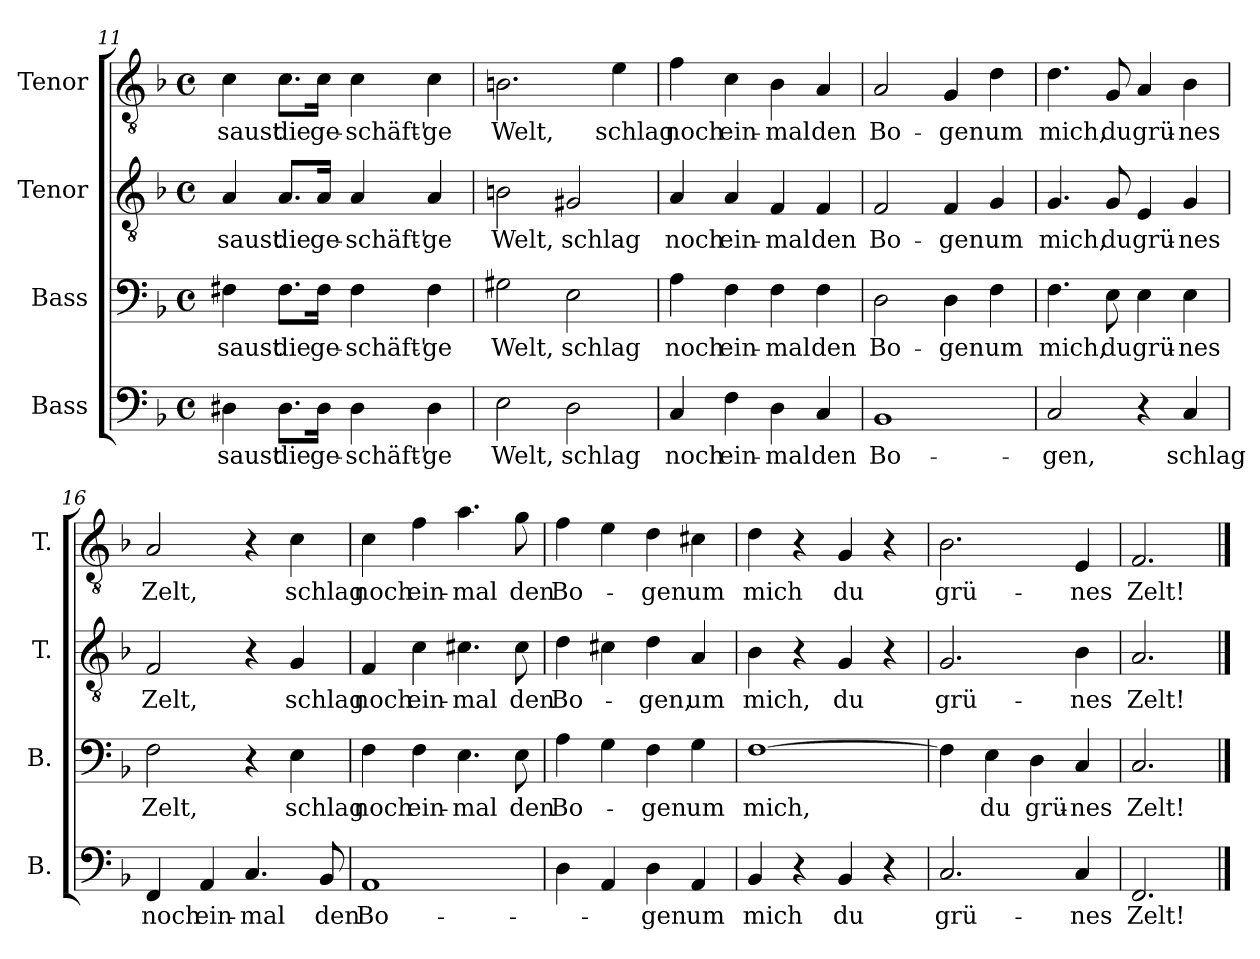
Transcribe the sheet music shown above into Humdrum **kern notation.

**kern	**text	**kern	**text	**kern	**text	**kern	**text
*part4	*part4	*part3	*part3	*part2	*part2	*part1	*part1
*staff4	*staff4	*staff3	*staff3	*staff2	*staff2	*staff1	*staff1
*I"Bass	*	*I"Bass	*	*I"Tenor	*	*I"Tenor	*
*I'B.	*	*I'B.	*	*I'T.	*	*I'T.	*
!!LO:PB:g=z
*clefF4	*	*clefF4	*	*clefGv2	*	*clefGv2	*
*k[b-]	*	*k[b-]	*	*k[b-]	*	*k[b-]	*
*M4/4	*	*M4/4	*	*M4/4	*	*M4/4	*
*met(c)	*	*met(c)	*	*met(c)	*	*met(c)	*
=11	=11	=11	=11	=11	=11	=11	=11
!	!LO:LY:b	!	!LO:LY:b	!	!LO:LY:b	!	!LO:LY:b
4D#X\	saust	4F#X\	saust	4A/	saust	4c\	saust
!	!LO:LY:b	!	!LO:LY:b	!	!LO:LY:b	!	!LO:LY:b
8.D#\L	die	8.F#\L	die	8.A/L	die	8.c\L	die
!	!LO:LY:b	!	!LO:LY:b	!	!LO:LY:b	!	!LO:LY:b
16D#\Jk	ge-	16F#\Jk	ge-	16A/Jk	ge-	16c\Jk	ge-
!	!LO:LY:b	!	!LO:LY:b	!	!LO:LY:b	!	!LO:LY:b
4D#\	-schäft'-	4F#\	-schäft'-	4A/	-schäft'-	4c\	-schäft'-
!	!LO:LY:b	!	!LO:LY:b	!	!LO:LY:b	!	!LO:LY:b
4D#\	-ge	4F#\	-ge	4A/	-ge	4c\	-ge
=12	=12	=12	=12	=12	=12	=12	=12
!	!LO:LY:b	!	!LO:LY:b	!	!LO:LY:b	!	!LO:LY:b
2E\	Welt,	2G#X\	Welt,	2Bn\	Welt,	2.Bn\	Welt,
!	!LO:LY:b	!	!LO:LY:b	!	!LO:LY:b	!	!
2D\	schlag	2E\	schlag	2G#X/	schlag	.	.
!	!	!	!	!	!	!	!LO:LY:b
.	.	.	.	.	.	4e\	schlag
=13	=13	=13	=13	=13	=13	=13	=13
!	!LO:LY:b	!	!LO:LY:b	!	!LO:LY:b	!	!LO:LY:b
4C/	noch	4A\	noch	4A/	noch	4f\	noch
!	!LO:LY:b	!	!LO:LY:b	!	!LO:LY:b	!	!LO:LY:b
4F\	ein-	4F\	ein-	4A/	ein-	4c\	ein-
!	!LO:LY:b	!	!LO:LY:b	!	!LO:LY:b	!	!LO:LY:b
4D\	-mal	4F\	-mal	4F/	-mal	4B-\	-mal
!	!LO:LY:b	!	!LO:LY:b	!	!LO:LY:b	!	!LO:LY:b
4C/	den	4F\	den	4F/	den	4A/	den
=14	=14	=14	=14	=14	=14	=14	=14
!	!LO:LY:b	!	!LO:LY:b	!	!LO:LY:b	!	!LO:LY:b
1BB-	Bo-	2D\	Bo-	2F/	Bo-	2A/	Bo-
!	!	!	!LO:LY:b	!	!LO:LY:b	!	!LO:LY:b
.	.	4D\	-gen	4F/	-gen	4G/	-gen
!	!	!	!LO:LY:b	!	!LO:LY:b	!	!LO:LY:b
.	.	4F\	um	4G/	um	4d\	um
=15	=15	=15	=15	=15	=15	=15	=15
!	!LO:LY:b	!	!LO:LY:b	!	!LO:LY:b	!	!LO:LY:b
2C/	-gen,	4.F\	mich,	4.G/	mich,	4.d\	mich,
!	!	!	!LO:LY:b	!	!LO:LY:b	!	!LO:LY:b
.	.	8E\	du	8G/	du	8G/	du
!	!	!	!LO:LY:b	!	!LO:LY:b	!	!LO:LY:b
4r	.	4E\	grü-	4E/	grü-	4A/	grü-
!	!LO:LY:b	!	!LO:LY:b	!	!LO:LY:b	!	!LO:LY:b
4C/	schlag	4E\	-nes	4G/	-nes	4B-\	-nes
!!LO:LB:g=z
=16	=16	=16	=16	=16	=16	=16	=16
!	!LO:LY:b	!	!LO:LY:b	!	!LO:LY:b	!	!LO:LY:b
4FF/	noch	2F\	Zelt,	2F/	Zelt,	2A/	Zelt,
!	!LO:LY:b	!	!	!	!	!	!
4AA/	ein-	.	.	.	.	.	.
!	!LO:LY:b	!	!	!	!	!	!
4.C/	-mal	4r	.	4r	.	4r	.
!	!	!	!LO:LY:b	!	!LO:LY:b	!	!LO:LY:b
.	.	4E\	schlag	4G/	schlag	4c\	schlag
!	!LO:LY:b	!	!	!	!	!	!
8BB-/	den	.	.	.	.	.	.
=17	=17	=17	=17	=17	=17	=17	=17
!	!LO:LY:b	!	!LO:LY:b	!	!LO:LY:b	!	!LO:LY:b
1AA	Bo-	4F\	noch	4F/	noch	4c\	noch
!	!	!	!LO:LY:b	!	!LO:LY:b	!	!LO:LY:b
.	.	4F\	ein-	4c\	ein-	4f\	ein-
!	!	!	!LO:LY:b	!	!LO:LY:b	!	!LO:LY:b
.	.	4.E\	-mal	4.c#X\	-mal	4.a\	-mal
!	!	!	!LO:LY:b	!	!LO:LY:b	!	!LO:LY:b
.	.	8E\	den	8c#\	den	8g\	den
=18	=18	=18	=18	=18	=18	=18	=18
!	!	!	!LO:LY:b	!	!LO:LY:b	!	!LO:LY:b
4D\	.	4A\	Bo-	4d\	Bo-	4f\	Bo-
4AA/	.	4G\	.	4c#X\	.	4e\	.
!	!LO:LY:b	!	!LO:LY:b	!	!LO:LY:b	!	!LO:LY:b
4D\	-gen	4F\	-gen	4d\	-gen,	4d\	-gen
!	!LO:LY:b	!	!LO:LY:b	!	!LO:LY:b	!	!LO:LY:b
4AA/	um	4G\	um	4A/	um	4c#X\	um
=19	=19	=19	=19	=19	=19	=19	=19
!	!LO:LY:b	!	!LO:LY:b	!	!LO:LY:b	!	!LO:LY:b
4BB-/	mich	[1F	mich,	4B-\	mich,	4d\	mich
4r	.	.	.	4r	.	4r	.
!	!LO:LY:b	!	!	!	!LO:LY:b	!	!LO:LY:b
4BB-/	du	.	.	4G/	du	4G/	du
4r	.	.	.	4r	.	4r	.
=20	=20	=20	=20	=20	=20	=20	=20
!	!LO:LY:b	!	!	!	!LO:LY:b	!	!LO:LY:b
2.C/	grü-	4F\]	.	2.G/	grü-	2.B-\	grü-
!	!	!	!LO:LY:b	!	!	!	!
.	.	4E\	du	.	.	.	.
!	!	!	!LO:LY:b	!	!	!	!
.	.	4D\	grü-	.	.	.	.
!	!LO:LY:b	!	!LO:LY:b	!	!LO:LY:b	!	!LO:LY:b
4C/	-nes	4C/	-nes	4B-\	-nes	4E/	-nes
=21	=21	=21	=21	=21	=21	=21	=21
!	!LO:LY:b	!	!LO:LY:b	!	!LO:LY:b	!	!LO:LY:b
2.FF/	Zelt!	2.C/	Zelt!	2.A/	Zelt!	2.F/	Zelt!
==	==	==	==	==	==	==	==
*-	*-	*-	*-	*-	*-	*-	*-
